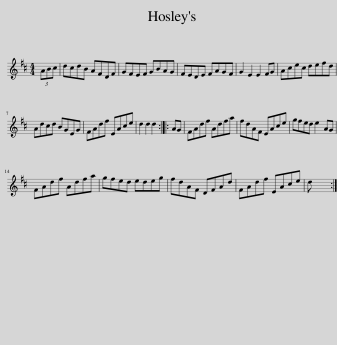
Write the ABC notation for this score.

X:1
L:1/8
M:4/4
I:linebreak $
K:D
V:1 treble
V:1
 (3ABc | dcdB AFDF | GFEF GBAG | FEDE FAGF | G2 E2 E2 FG | %5
 Acec defd |$ Adcd BGEG | FAdf EAce | d2 d2 d2 :: AG | %10
 FAdf Adfa | fdAF EAce | gfed e2 AG |$ FAdf Adfa | gfed edeg | %15
 fdAF DFAd | FAdf EAce | d x4 :| %18
